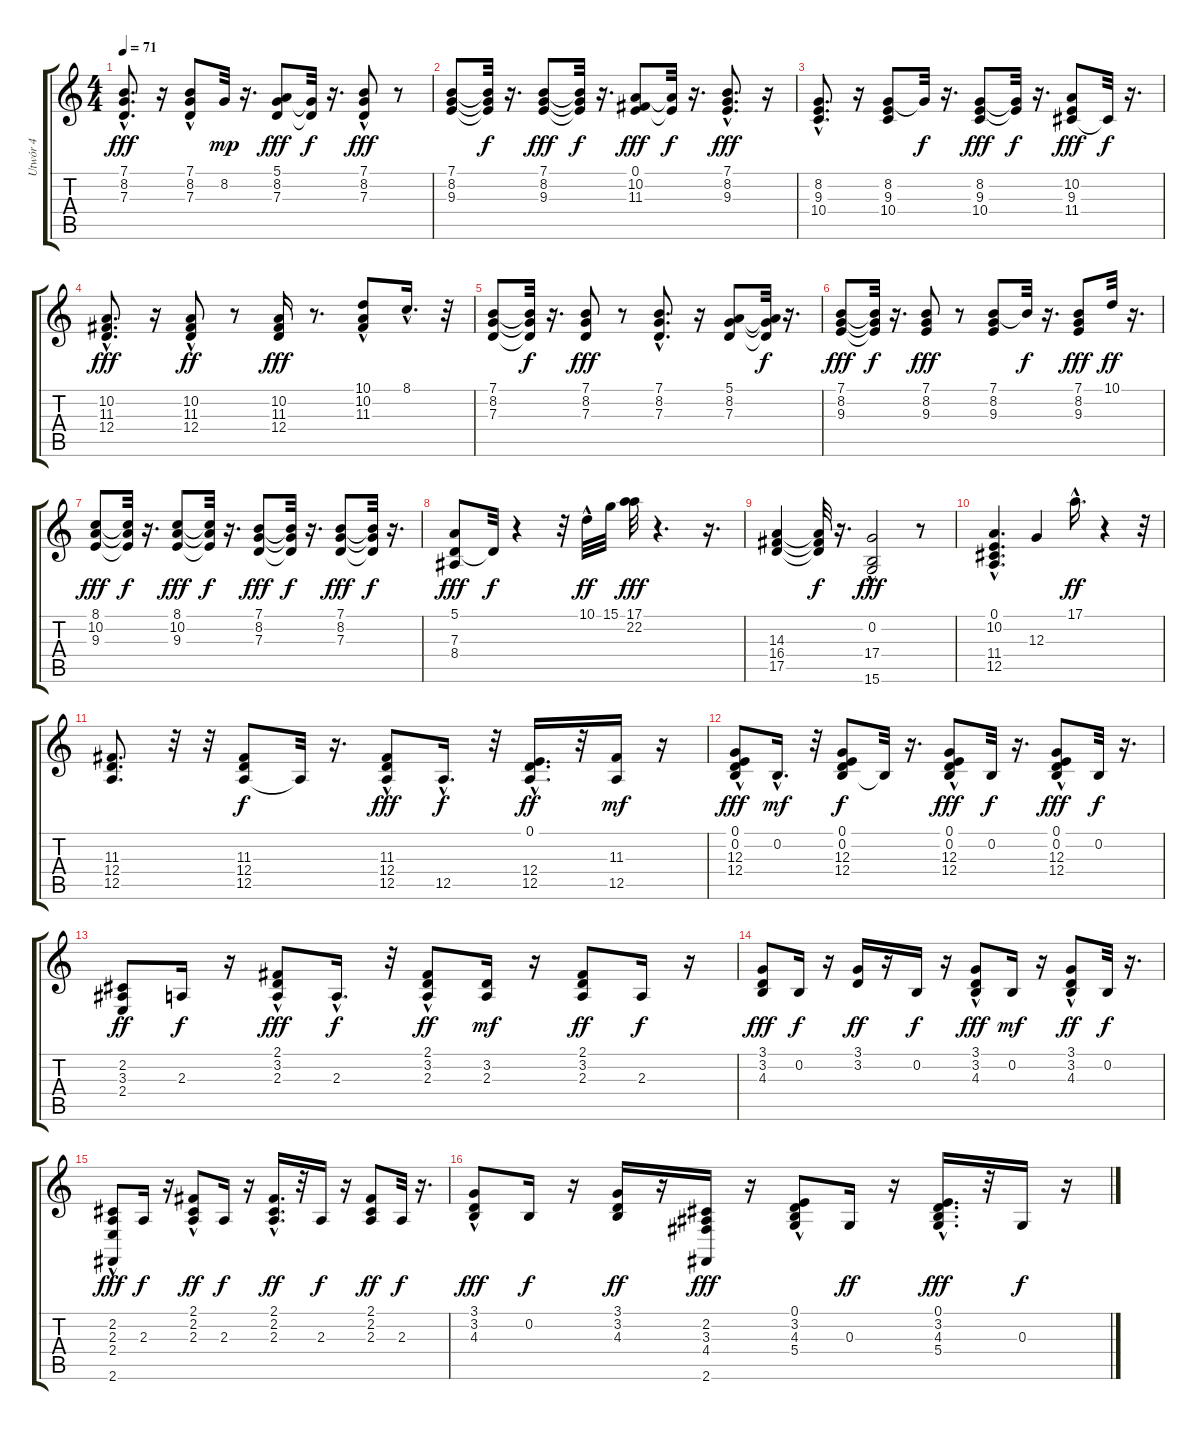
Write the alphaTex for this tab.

\track ("Utwór 4" "Utwór 4") {instrument acousticgrandpiano}
\staff {score tabs}
\tuning (E4 B3 G3 D3 A2 E2) {hide}
\ts (4 4)
\tempo 71
\clef g2
\ks c
(7.1 8.2{hac} 7.3{hac}).8{d dy fff} r.16 (7.1 8.2{hac} 7.3).8 8.2.32{dy mp} r.16{d} (5.1 8.2 7.3).8{dy fff} (8.2{t} 7.3{t}).32{dy f} r.16{d} (7.1 8.2{hac} 7.3).8{dy fff} r.8 |
(7.1 8.2 9.3).8 (7.1{t} 8.2{t} 9.3{t}).32{dy f} r.16{d} (7.1 8.2 9.3).8{dy fff} (7.1{t} 8.2{t} 9.3{t}).32{dy f} r.16{d} (0.1 10.2 11.3).8{dy fff} (0.1{t} 10.2{t}).32{dy f} r.16{d} (7.1{hac} 8.2 9.3).8{d dy fff} r.16 |
(8.2{hac} 9.3 10.4{hac}).8{d} r.16 (8.2 9.3 10.4).8 8.2{t}.32{dy f} r.16{d} (8.2 9.3 10.4).8{dy fff} (8.2{t} 9.3{t}).32{dy f} r.16{d} (10.2 9.3 11.4).8{dy fff} 11.4{t}.32{dy f} r.16{d} |
(10.2{hac} 11.3{hac} 12.4{hac}).8{d dy fff} r.16 (10.2 11.3{hac} 12.4).8{dy ff} r.8 (10.2 11.3 12.4).16{dy fff} r.8{d} (10.1 10.2{hac} 11.3).8 8.1{hac}.16{d} r.32 |
(7.1 8.2 7.3).8 (7.1{t} 8.2{t} 7.3{t}).32{dy f} r.16{d} (7.1 8.2 7.3).8{dy fff} r.8 (7.1{hac} 8.2 7.3).8{d} r.16 (5.1 8.2 7.3).8 (5.1{t} 8.2{t} 7.3{t}).32{dy f} r.16{d} |
(7.1 8.2 9.3).8{dy fff} (7.1{t} 8.2{t} 9.3{t}).32{dy f} r.16{d} (7.1 8.2 9.3).8{dy fff} r.8 (7.1 8.2 9.3).8 7.1{t}.32{dy f} r.16{d} (7.1 8.2 9.3).8{dy fff} 10.1.32{dy ff} r.16{d} |
(8.1 10.2 9.3).8{dy fff} (8.1{t} 10.2{t} 9.3{t}).32{dy f} r.16{d} (8.1 10.2 9.3).8{dy fff} (8.1{t} 10.2{t} 9.3{t}).32{dy f} r.16{d} (7.1 8.2 7.3).8{dy fff} (7.1{t} 8.2{t} 7.3{t}).32{dy f} r.16{d} (7.1 8.2 7.3).8{dy fff} (7.1{t} 8.2{t} 7.3{t}).32{dy f} r.16{d} |
(5.1 7.3 8.4).8{dy fff} 7.3{t}.32{dy f} r.4 r.32 10.1{hac}.32{dy ff} 15.1.32 (17.1 22.2).32{dy fff} r.4{d} r.16{d} |
(14.3 16.4 17.5).4 (14.3{t} 16.4{t} 17.5{t}).32{dy f} r.16{d} (0.2{hac} 17.4 15.6{hac}).2{dy fff} r.8 |
(0.1 10.2{hac} 11.4 12.5).4{d} 12.3.4 17.1{hac}.16{d dy ff} r.4 r.32 |
(11.3 12.4 12.5).8{d} r.32 r.32 (11.3 12.4 12.5).8{dy f} 12.5{t}.32 r.16{d} (11.3 12.4 12.5{hac}).8{dy fff} 12.5{hac}.16{d dy f} r.32 (0.1{hac} 12.4 12.5).16{d dy ff} r.32 (11.3 12.5).16{dy mf} r.16 |
(0.1 0.2{hac} 12.3 12.4).8{dy fff} 0.2{hac}.16{d dy mf} r.32 (0.1 0.2 12.3 12.4).8{dy f} 0.2{t}.32 r.16{d} (0.1 0.2{hac} 12.3{hac} 12.4).8{dy fff} 0.2.32{dy f} r.16{d} (0.1{hac} 0.2 12.3 12.4{hac}).8{dy fff} 0.2.32{dy f} r.16{d} |
(2.2 3.3 2.4).8{dy ff} 2.3.16{dy f} r.16 (2.1 3.2 2.3{hac}).8{dy fff} 2.3{hac}.16{d dy f} r.32 (2.1 3.2{hac} 2.3{hac}).8{dy ff} (3.2 2.3).16{dy mf} r.16 (2.1 3.2 2.3).8{dy ff} 2.3.16{dy f} r.16 |
(3.1 3.2 4.3).8{dy fff} 0.2.16{dy f} r.16 (3.1 3.2).16{dy ff} r.16 0.2.16{dy f} r.16 (3.1 3.2 4.3{hac}).8{dy fff} 0.2.16{dy mf} r.16 (3.1{hac} 3.2 4.3).8{dy ff} 0.2.32{dy f} r.16{d} |
(2.2 2.3 2.4 2.6{hac}).8{dy fff} 2.3.16{dy f} r.16 (2.1{hac} 2.2 2.3).8{dy ff} 2.3.16{dy f} r.16 (2.1{hac} 2.2{hac} 2.3).16{d dy ff} r.32 2.3.16{dy f} r.16 (2.1 2.2 2.3).8{dy ff} 2.3.32{dy f} r.16{d} |
(3.1{hac} 3.2 4.3).8{dy fff} 0.2.16{dy f} r.16 (3.1 3.2 4.3).16{dy ff} r.16 (2.2 3.3 4.4 2.6).16{dy fff} r.16 (0.1{hac} 3.2 4.3{hac} 5.4).8 0.3.16{dy ff} r.16 (0.1{hac} 3.2{hac} 4.3{hac} 5.4).16{d dy fff} r.32 0.3.16{dy f} r.16
